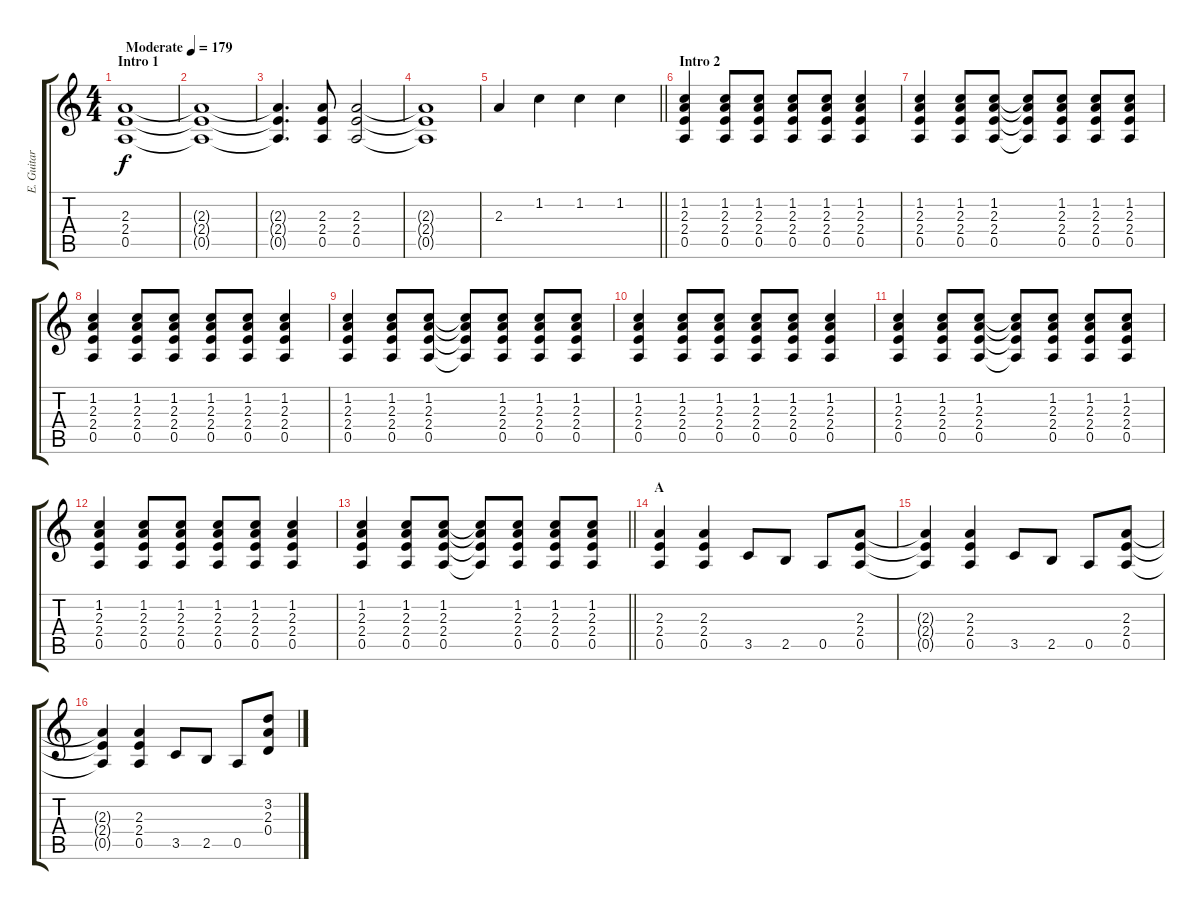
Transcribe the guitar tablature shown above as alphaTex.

\track ("E. Guitar II" "E. Guitar ") {instrument overdrivenguitar}
\staff {score tabs}
\tuning (E4 B3 G3 D3 A2 E2) {hide}
\ts (4 4)
\section ("" "Intro 1")
\tempo (179 "Moderate")
\clef g2
\ks c
(2.3 2.4 0.5).1{dy f instrument overdrivenguitar} |
(2.3{t} 2.4{t} 0.5{t}).1 |
(2.3{t} 2.4{t} 0.5{t}).4{d} (2.3 2.4 0.5).8 (2.3 2.4 0.5).2 |
(2.3{t} 2.4{t} 0.5{t}).1 |
\barLineRight lightlight
2.3.4 1.2.4 1.2.4 1.2.4 |
\section ("" "Intro 2")
(1.2 2.3 2.4 0.5).4 (1.2 2.3 2.4 0.5).8 (1.2 2.3 2.4 0.5).8 (1.2 2.3 2.4 0.5).8 (1.2 2.3 2.4 0.5).8 (1.2 2.3 2.4 0.5).4 |
(1.2 2.3 2.4 0.5).4 (1.2 2.3 2.4 0.5).8 (1.2 2.3 2.4 0.5).8 (1.2{t} 2.3{t} 2.4{t} 0.5{t}).8 (1.2 2.3 2.4 0.5).8 (1.2 2.3 2.4 0.5).8 (1.2 2.3 2.4 0.5).8 |
(1.2 2.3 2.4 0.5).4 (1.2 2.3 2.4 0.5).8 (1.2 2.3 2.4 0.5).8 (1.2 2.3 2.4 0.5).8 (1.2 2.3 2.4 0.5).8 (1.2 2.3 2.4 0.5).4 |
(1.2 2.3 2.4 0.5).4 (1.2 2.3 2.4 0.5).8 (1.2 2.3 2.4 0.5).8 (1.2{t} 2.3{t} 2.4{t} 0.5{t}).8 (1.2 2.3 2.4 0.5).8 (1.2 2.3 2.4 0.5).8 (1.2 2.3 2.4 0.5).8 |
(1.2 2.3 2.4 0.5).4 (1.2 2.3 2.4 0.5).8 (1.2 2.3 2.4 0.5).8 (1.2 2.3 2.4 0.5).8 (1.2 2.3 2.4 0.5).8 (1.2 2.3 2.4 0.5).4 |
(1.2 2.3 2.4 0.5).4 (1.2 2.3 2.4 0.5).8 (1.2 2.3 2.4 0.5).8 (1.2{t} 2.3{t} 2.4{t} 0.5{t}).8 (1.2 2.3 2.4 0.5).8 (1.2 2.3 2.4 0.5).8 (1.2 2.3 2.4 0.5).8 |
(1.2 2.3 2.4 0.5).4 (1.2 2.3 2.4 0.5).8 (1.2 2.3 2.4 0.5).8 (1.2 2.3 2.4 0.5).8 (1.2 2.3 2.4 0.5).8 (1.2 2.3 2.4 0.5).4 |
\barLineRight lightlight
(1.2 2.3 2.4 0.5).4 (1.2 2.3 2.4 0.5).8 (1.2 2.3 2.4 0.5).8 (1.2{t} 2.3{t} 2.4{t} 0.5{t}).8 (1.2 2.3 2.4 0.5).8 (1.2 2.3 2.4 0.5).8 (1.2 2.3 2.4 0.5).8 |
\section ("" "A")
(2.3 2.4 0.5).4 (2.3 2.4 0.5).4 3.5.8 2.5.8 0.5.8 (2.3 2.4 0.5).8 |
(2.3{t} 2.4{t} 0.5{t}).4 (2.3 2.4 0.5).4 3.5.8 2.5.8 0.5.8 (2.3 2.4 0.5).8 |
(2.3{t} 2.4{t} 0.5{t}).4 (2.3 2.4 0.5).4 3.5.8 2.5.8 0.5.8 (3.2 2.3 0.4).8
